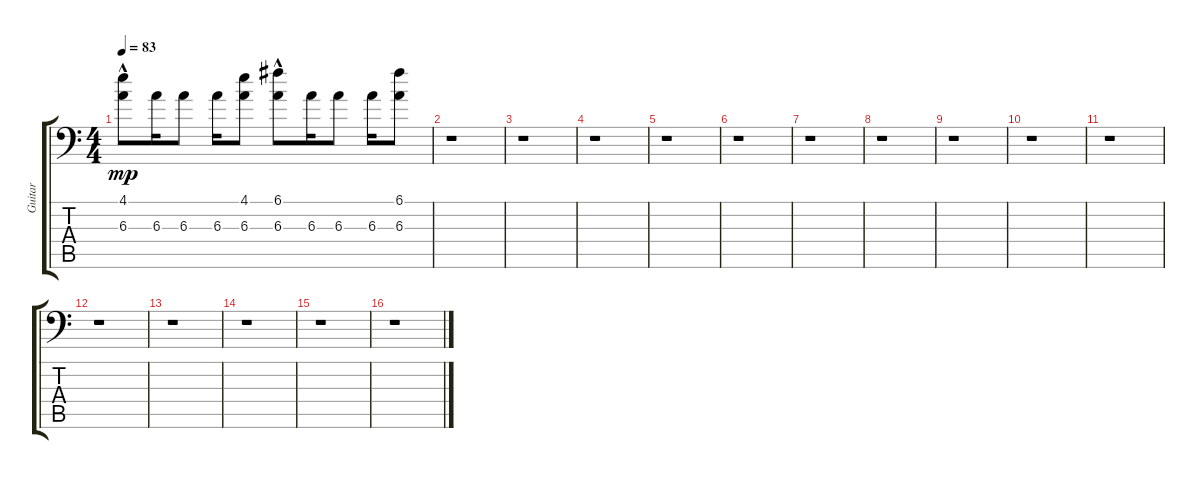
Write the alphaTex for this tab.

\track ("Guitar" "Guitar") {instrument acousticguitarnylon}
\staff {score tabs}
\tuning (C4 G3 Eb3 Bb2 F2 Bb1) {hide}
\ts (4 4)
\tempo 83
\clef f4
\ks c
(4.1{hac} 6.3).8{dy mp} 6.3.16 6.3.8 6.3.16 (4.1 6.3).8 (6.1{hac} 6.3).8 6.3.16 6.3.8 6.3.16 (6.1 6.3).8 |
r.1 |
r.1 |
r.1 |
r.1 |
r.1 |
r.1 |
r.1 |
r.1 |
r.1 |
r.1 |
r.1 |
r.1 |
r.1 |
r.1 |
r.1
